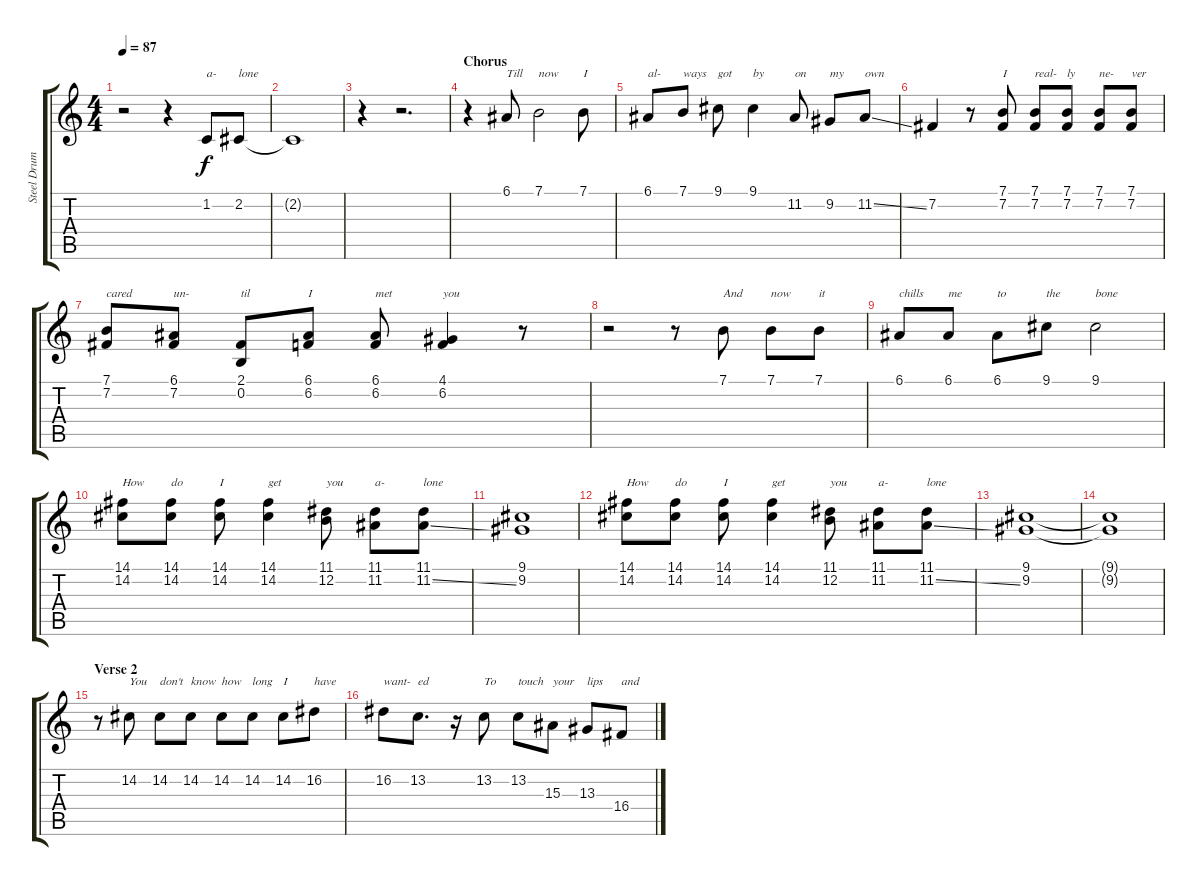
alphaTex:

\track ("Steel Drums" "Steel Drum") {instrument steeldrums}
\staff {score tabs}
\tuning (E4 B3 G3 D3 A2 E2) {hide}
\ts (4 4)
\tempo 87
\clef g2
\ks c
r.2{dy f} r.4 1.2.8{txt "a-"} 2.2.8{txt "lone"} |
2.2{t}.1 |
r.4 r.2{d} |
\section ("" "Chorus")
r.4 6.1.8{txt "Till"} 7.1.2{txt "now"} 7.1.8{txt "I"} |
6.1.8{txt "al-"} 7.1.8{txt "ways"} 9.1.8{txt "got"} 9.1.4{txt "by"} 11.2.8{txt "on"} 9.2.8{txt "my"} 11.2{ss}.8{txt "own"} |
7.2.4 r.8 (7.1 7.2).8{txt "I"} (7.1 7.2).8{txt "real-"} (7.1 7.2).8{txt "ly"} (7.1 7.2).8{txt "ne-"} (7.1 7.2).8{txt "ver"} |
(7.1 7.2).8{txt "cared"} (6.1 7.2).8{txt "un-"} (2.1 0.2).8{txt "til"} (6.1 6.2).8{txt "I"} (6.1 6.2).8{txt "met"} (4.1 6.2).4{txt "you"} r.8 |
r.2 r.8 7.1.8{txt "And"} 7.1.8{txt "now"} 7.1.8{txt "it"} |
6.1.8{txt "chills"} 6.1.8{txt "me"} 6.1.8{txt "to"} 9.1.8{txt "the"} 9.1.2{txt "bone"} |
(14.1 14.2).8{txt "How"} (14.1 14.2).8{txt "do"} (14.1 14.2).8{txt "I"} (14.1 14.2).4{txt "get"} (11.1 12.2).8{txt "you"} (11.1 11.2).8{txt "a-"} (11.1 11.2{ss}).8{txt "lone"} |
(9.1 9.2).1 |
(14.1 14.2).8{txt "How"} (14.1 14.2).8{txt "do"} (14.1 14.2).8{txt "I"} (14.1 14.2).4{txt "get"} (11.1 12.2).8{txt "you"} (11.1 11.2).8{txt "a-"} (11.1 11.2{ss}).8{txt "lone"} |
(9.1 9.2).1 |
(9.1{t} 9.2{t}).1 |
\section ("" "Verse 2")
r.8 14.2.8{txt "You"} 14.2.8{txt "don't"} 14.2.8{txt "know"} 14.2.8{txt "how"} 14.2.8{txt "long"} 14.2.8{txt "I"} 16.2.8{txt "have"} |
16.2.8{txt "want-"} 13.2.8{d txt "ed"} r.16 13.2.8{txt "To"} 13.2.8{txt "touch"} 15.3.8{txt "your"} 13.3.8{txt "lips"} 16.4.8{txt "and"}
